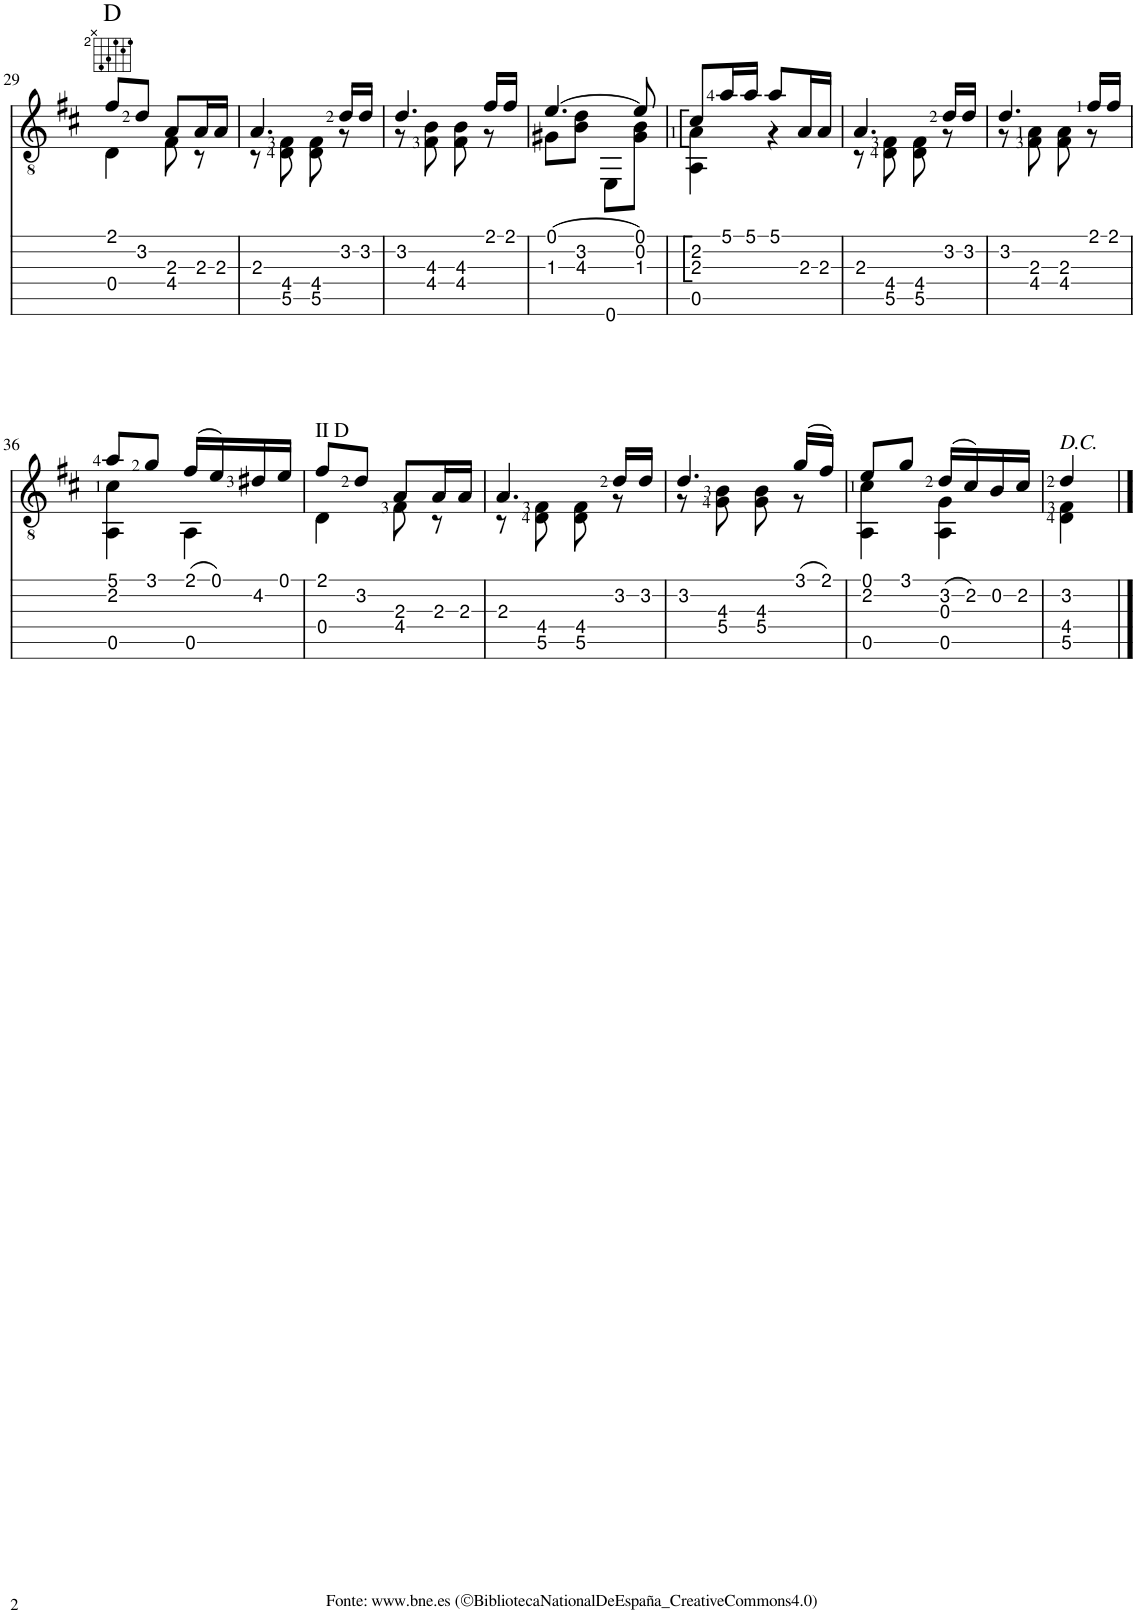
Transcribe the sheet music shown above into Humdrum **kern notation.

**kern	**kern	**harte
*part1	*part1	*part1
*staff2	*staff1	*
*I"Guitar	*	*
*I'Guit.	*	*
!!LO:PB:g=z
*	*clefGv2	*
*k[f#c#]	*k[f#c#]	*
*M2/4	*M2/4	*
=29	=29	=29
*^	*^	*
8f#L	4D	8f#/L	4D\	D:maj
8dJ	.	8d/J	.	.
8AL	8F#	8A/L	8F#\	.
16AL	8r	16A/L	8r	.
16AJJ	.	16A/JJ	.	.
=30	=30	=30	=30	=30
4.A	8r	4.A/	8r	.
.	8D 8F#	.	8D\ 8F#\	.
.	8D 8F#	.	8D\ 8F#\	.
16dLL	8r	16d/LL	8r	.
16dJJ	.	16d/JJ	.	.
=31	=31	=31	=31	=31
4.d	8r	4.d/	8r	.
.	8F# 8B	.	8F#\ 8B\	.
.	8F# 8B	.	8F#\ 8B\	.
16f#LL	8r	16f#/LL	8r	.
16f#JJ	.	16f#/JJ	.	.
=32	=32	=32	=32	=32
[4.e	8G#L	[4.e/	8G#X\L	.
.	8B\ 8d\J	.	8B\ 8d\J	.
.	8EEL	.	8EE\L	.
8e]	8G#\ 8B\J	8e/]	8G#\ 8B\J	.
=33	=33	=33	=33	=33
8c#L	4AA 4A	8c#/L	4AA\ 4A\	.
16aL	.	16a/L	.	.
16aJJ	.	16a/JJ	.	.
8aL	4r	8a/L	4r	.
16AL	.	16A/L	.	.
16AJJ	.	16A/JJ	.	.
=34	=34	=34	=34	=34
4.A	8r	4.A/	8r	.
.	8D 8F#	.	8D\ 8F#\	.
.	8D 8F#	.	8D\ 8F#\	.
16dLL	8r	16d/LL	8r	.
16dJJ	.	16d/JJ	.	.
=35	=35	=35	=35	=35
4.d	8r	4.d/	8r	.
.	8F# 8A	.	8F#\ 8A\	.
.	8F# 8A	.	8F#\ 8A\	.
16f#LL	8r	16f#/LL	8r	.
16f#JJ	.	16f#/JJ	.	.
!!LO:LB:g=z	!!
=36	=36	=36	=36	=36
8aL	4AA 4c#	8a/L	4AA\ 4c#\	.
8gJ	.	8g/J	.	.
16f#LL	4AA	(16f#/LL	4AA\	.
16eJ	.	16e/)	.	.
16d#L	.	16d#X/	.	.
16eJJ	.	16e/JJ	.	.
=37	=37	=37	=37	=37
!	!	!LO:TX:a:t=II D	!	!
8f#L	4D	8f#/L	4D\	.
8dJ	.	8d/J	.	.
8AL	8F#	8A/L	8F#\	.
16AL	8r	16A/L	8r	.
16AJJ	.	16A/JJ	.	.
=38	=38	=38	=38	=38
4.A	8r	4.A/	8r	.
.	8D 8F#	.	8D\ 8F#\	.
.	8D 8F#	.	8D\ 8F#\	.
16dLL	8r	16d/LL	8r	.
16dJJ	.	16d/JJ	.	.
=39	=39	=39	=39	=39
4.d	8r	4.d/	8r	.
.	8G 8B	.	8G\ 8B\	.
.	8G 8B	.	8G\ 8B\	.
16gLL	8r	(16g/LL	8r	.
16f#JJ	.	16f#/JJ)	.	.
=40	=40	=40	=40	=40
8eL	4AA 4c#	8e/L	4AA\ 4c#\	.
8gJ	.	8g/J	.	.
16dLL	4AA 4G	(16d/LL	4AA\ 4G\	.
16c#J	.	16c#/)	.	.
16BL	.	16B/	.	.
16c#JJ	.	16c#/JJ	.	.
=41	=41	=41	=41	=41
4d	4D 4F#	4d/	4D\ 4F#\	.
*v	*v	*	*	*
*	*v	*v	*
==	==	==
*-	*-	*-
